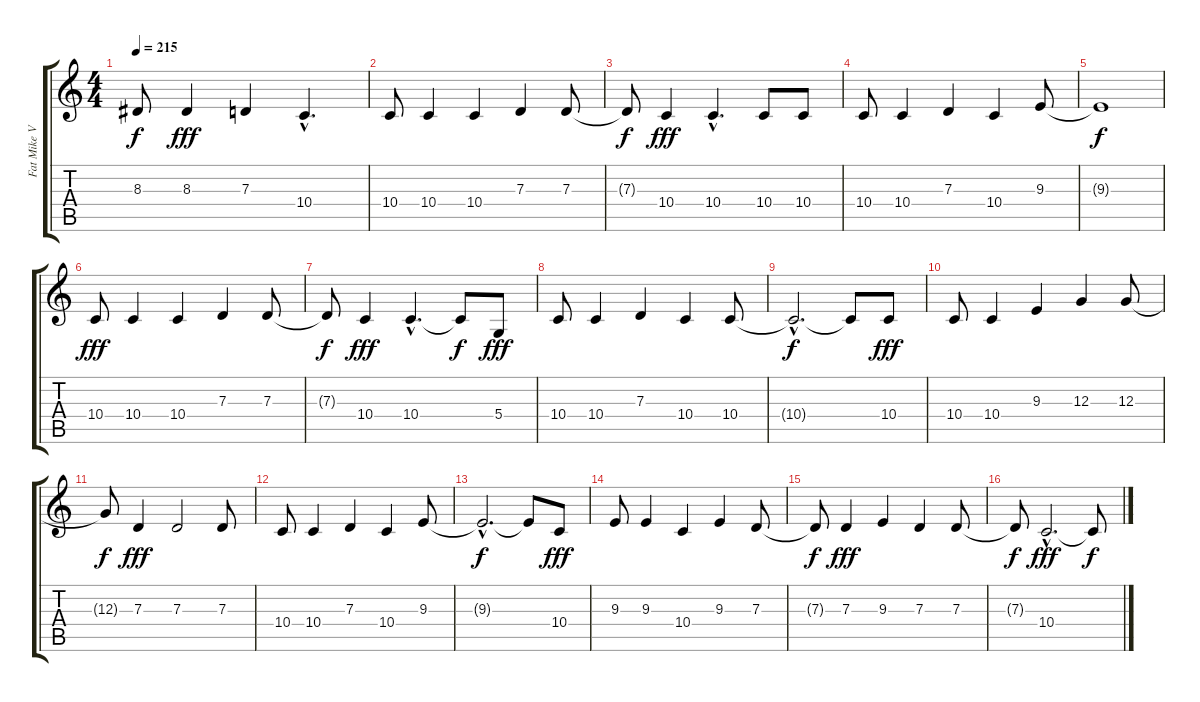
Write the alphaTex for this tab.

\track ("Fat Mike Vocals" "Fat Mike V") {instrument tenorsax}
\staff {score tabs}
\tuning (E4 B3 G3 D3 A2 E2) {hide}
\ts (4 4)
\tempo 215
\clef g2
\ks c
8.3{t}.8{dy f} 8.3.4{dy fff} 7.3.4 10.4{hac}.4{d} |
10.4.8 10.4.4 10.4.4 7.3.4 7.3.8 |
7.3{t}.8{dy f} 10.4.4{dy fff} 10.4{hac}.4{d} 10.4.8 10.4.8 |
10.4.8 10.4.4 7.3.4 10.4.4 9.3.8 |
9.3{t}.1{dy f} |
10.4.8{dy fff} 10.4.4 10.4.4 7.3.4 7.3.8 |
7.3{t}.8{dy f} 10.4.4{dy fff} 10.4{hac}.4{d} 10.4{t}.8{dy f} 5.4.8{dy fff} |
10.4.8 10.4.4 7.3.4 10.4.4 10.4.8 |
10.4{hac t}.2{d dy f} 10.4{t}.8 10.4.8{dy fff} |
10.4.8 10.4.4 9.3.4 12.3.4 12.3.8 |
12.3{t}.8{dy f} 7.3.4{dy fff} 7.3.2 7.3.8 |
10.4.8 10.4.4 7.3.4 10.4.4 9.3.8 |
9.3{hac t}.2{d dy f} 9.3{t}.8 10.4.8{dy fff} |
9.3.8 9.3.4 10.4.4 9.3.4 7.3.8 |
7.3{t}.8{dy f} 7.3.4{dy fff} 9.3.4 7.3.4 7.3.8 |
7.3{t}.8{dy f} 10.4{hac}.2{d dy fff} 10.4{t}.8{dy f}
